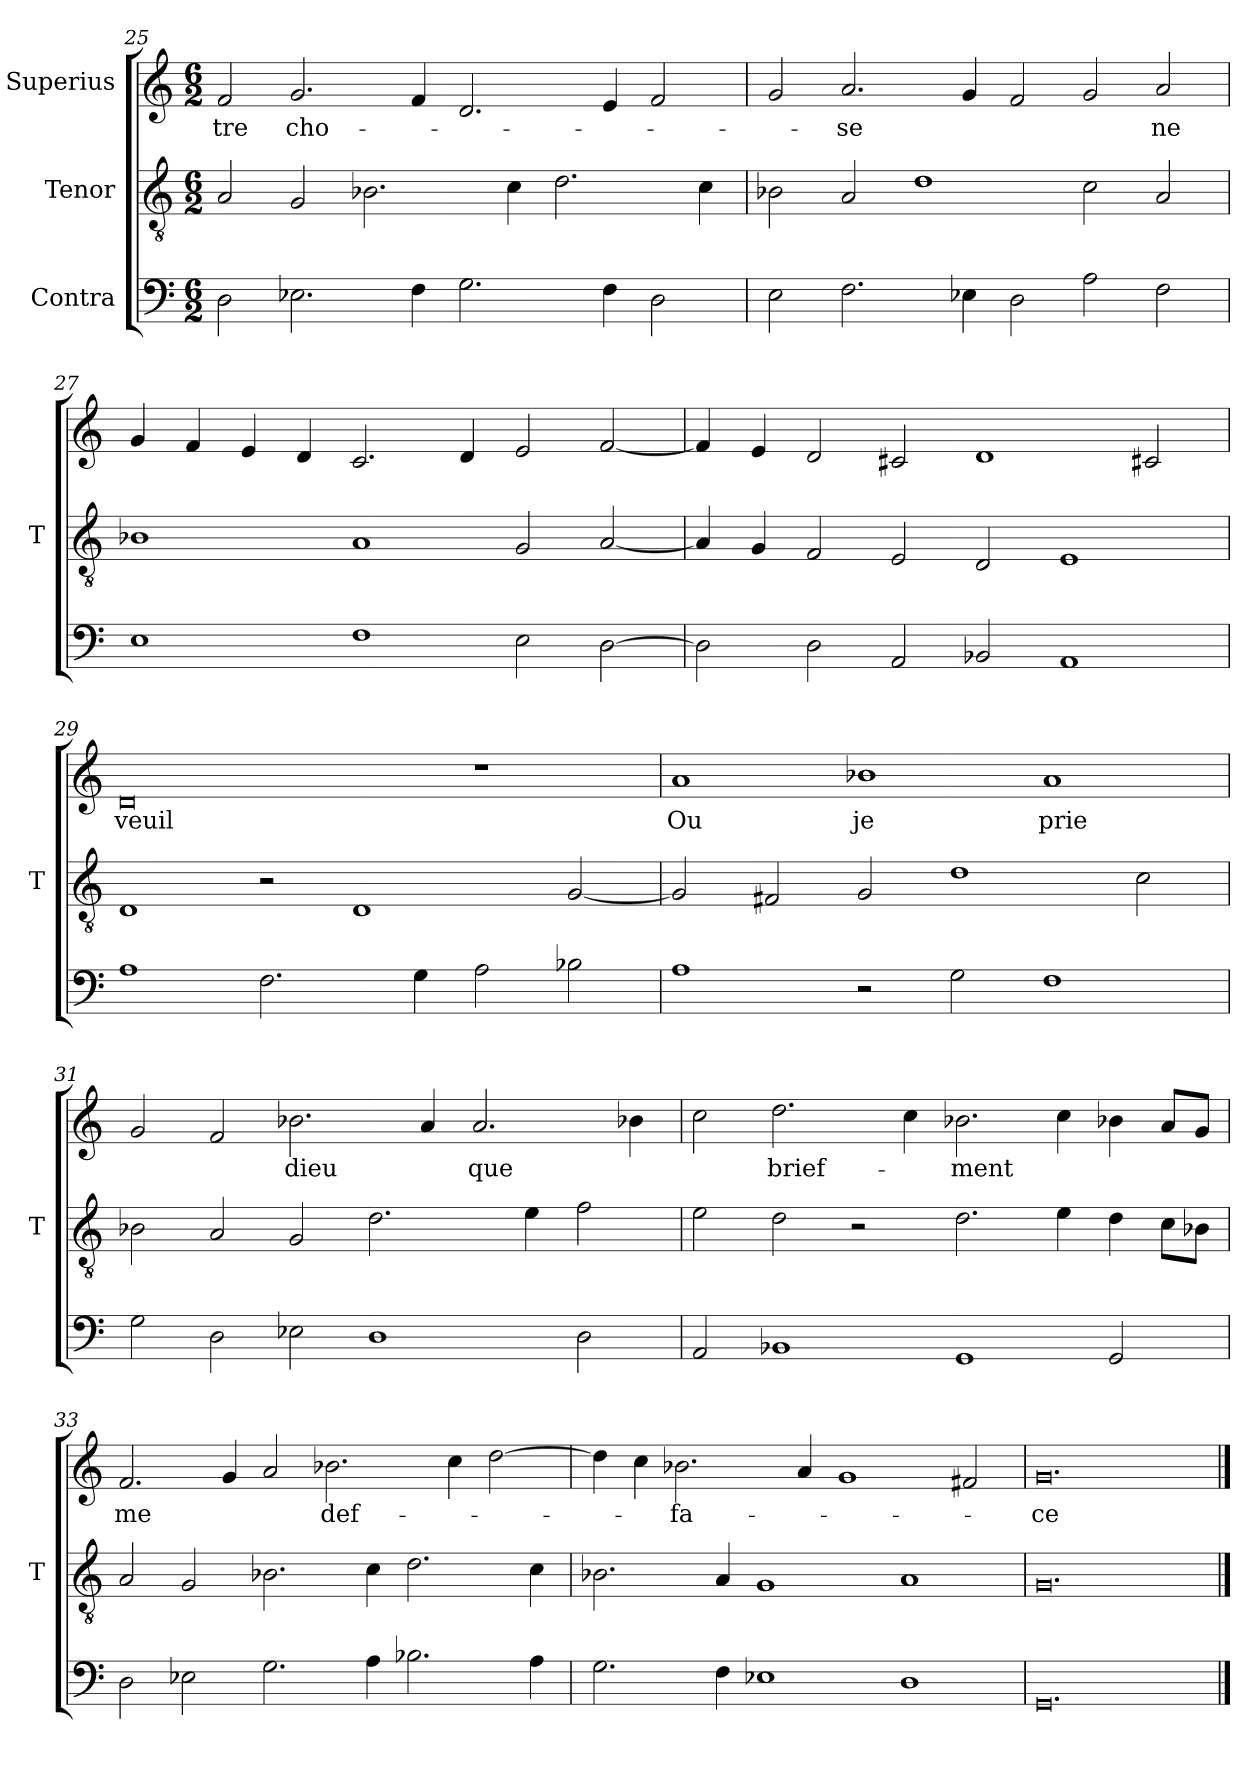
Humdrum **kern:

**kern	**kern	**kern	**text
*part3	*part2	*part1	*part1
*staff3	*staff2	*staff1	*staff1
*I"Contra	*I"Tenor	*I"Superius	*
*	*I'T	*	*
*clefF4	*clefGv2	*clefG2	*
*M6/2	*M6/2	*M6/2	*
=25	=25	=25	=25
2D	2A	2f	-tre
2.E-X	2G	2.g	cho-
.	2.B-X	.	.
4F	.	4f	.
2.G	.	2.d	.
.	4c	.	.
.	2.d	.	.
4F	.	4e	.
2D	.	2f	.
.	4c	.	.
=26	=26	=26	=26
2E	2B-X	2g	.
2.F	2A	2.a	-se
.	1d	.	.
4E-X	.	4g	.
2D	.	2f	.
2A	2c	2g	.
2F	2A	2a	-ne
=27	=27	=27	=27
1E	1B-X	4g	.
.	.	4f	.
.	.	4e	.
.	.	4d	.
1F	1A	2.c	.
.	.	4d	.
2E	2G	2e	.
[2D	[2A	[2f	.
=28	=28	=28	=28
2D]	4A]	4f]	.
.	4G	4e	.
2D	2F	2d	.
2AA	2E	2c#X	.
2BB-X	2D	1d	.
1AA	1E	.	.
.	.	2c#X	.
=29	=29	=29	=29
1A	1D	0d	-veuil
2.F	2r	.	.
.	1D	.	.
4G	.	.	.
2A	.	1r	.
2B-X	[2G	.	.
=30	=30	=30	=30
1A	2G]	1a	-Ou
.	2F#X	.	.
2r	2G	1b-X	-je
2G	1d	.	.
1F	.	1a	-prie
.	2c	.	.
=31	=31	=31	=31
2G	2B-X	2g	.
2D	2A	2f	.
2E-X	2G	2.b-X	-dieu
1D	2.d	.	.
.	.	4a	.
.	.	2.a	-que
.	4e	.	.
2D	2f	.	.
.	.	4b-X	.
=32	=32	=32	=32
2AA	2e	2cc	.
1BB-X	2d	2.dd	brief-
.	2r	.	.
.	.	4cc	.
1GG	2.d	2.b-X	-ment
.	4e	4cc	.
2GG	4d	4b-X	.
.	8c\L	8a/L	.
.	8B-X\J	8g/J	.
=33	=33	=33	=33
2D	2A	2.f	-me
2E-X	2G	.	.
.	.	4g	.
2.G	2.B-X	2a	.
.	.	2.b-X	def-
4A	4c	.	.
2.B-X	2.d	.	.
.	.	4cc	.
.	.	[2dd	.
4A	4c	.	.
=34	=34	=34	=34
2.G	2.B-X	4dd]	.
.	.	4cc	.
.	.	2.b-X	-fa-
4F	4A	.	.
1E-X	1G	.	.
.	.	4a	.
.	.	1g	.
1D	1A	.	.
.	.	2f#X	.
=35	=35	=35	=35
0.GG	0.G	0.g	-ce
==	==	==	==
*-	*-	*-	*-
